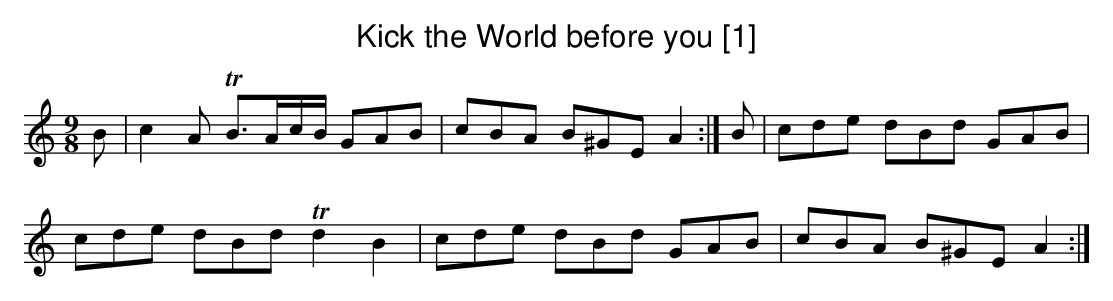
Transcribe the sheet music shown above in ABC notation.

X:1
T:Kick the World before you [1]
M:9/8
L:1/8
K:Amin
B|c2A TB>Ac/B/ GAB|cBA B^GE A2:|B|cde dBd GAB|
cde dBd Td2B2|cde dBd GAB|cBA B^GE A2:|]
